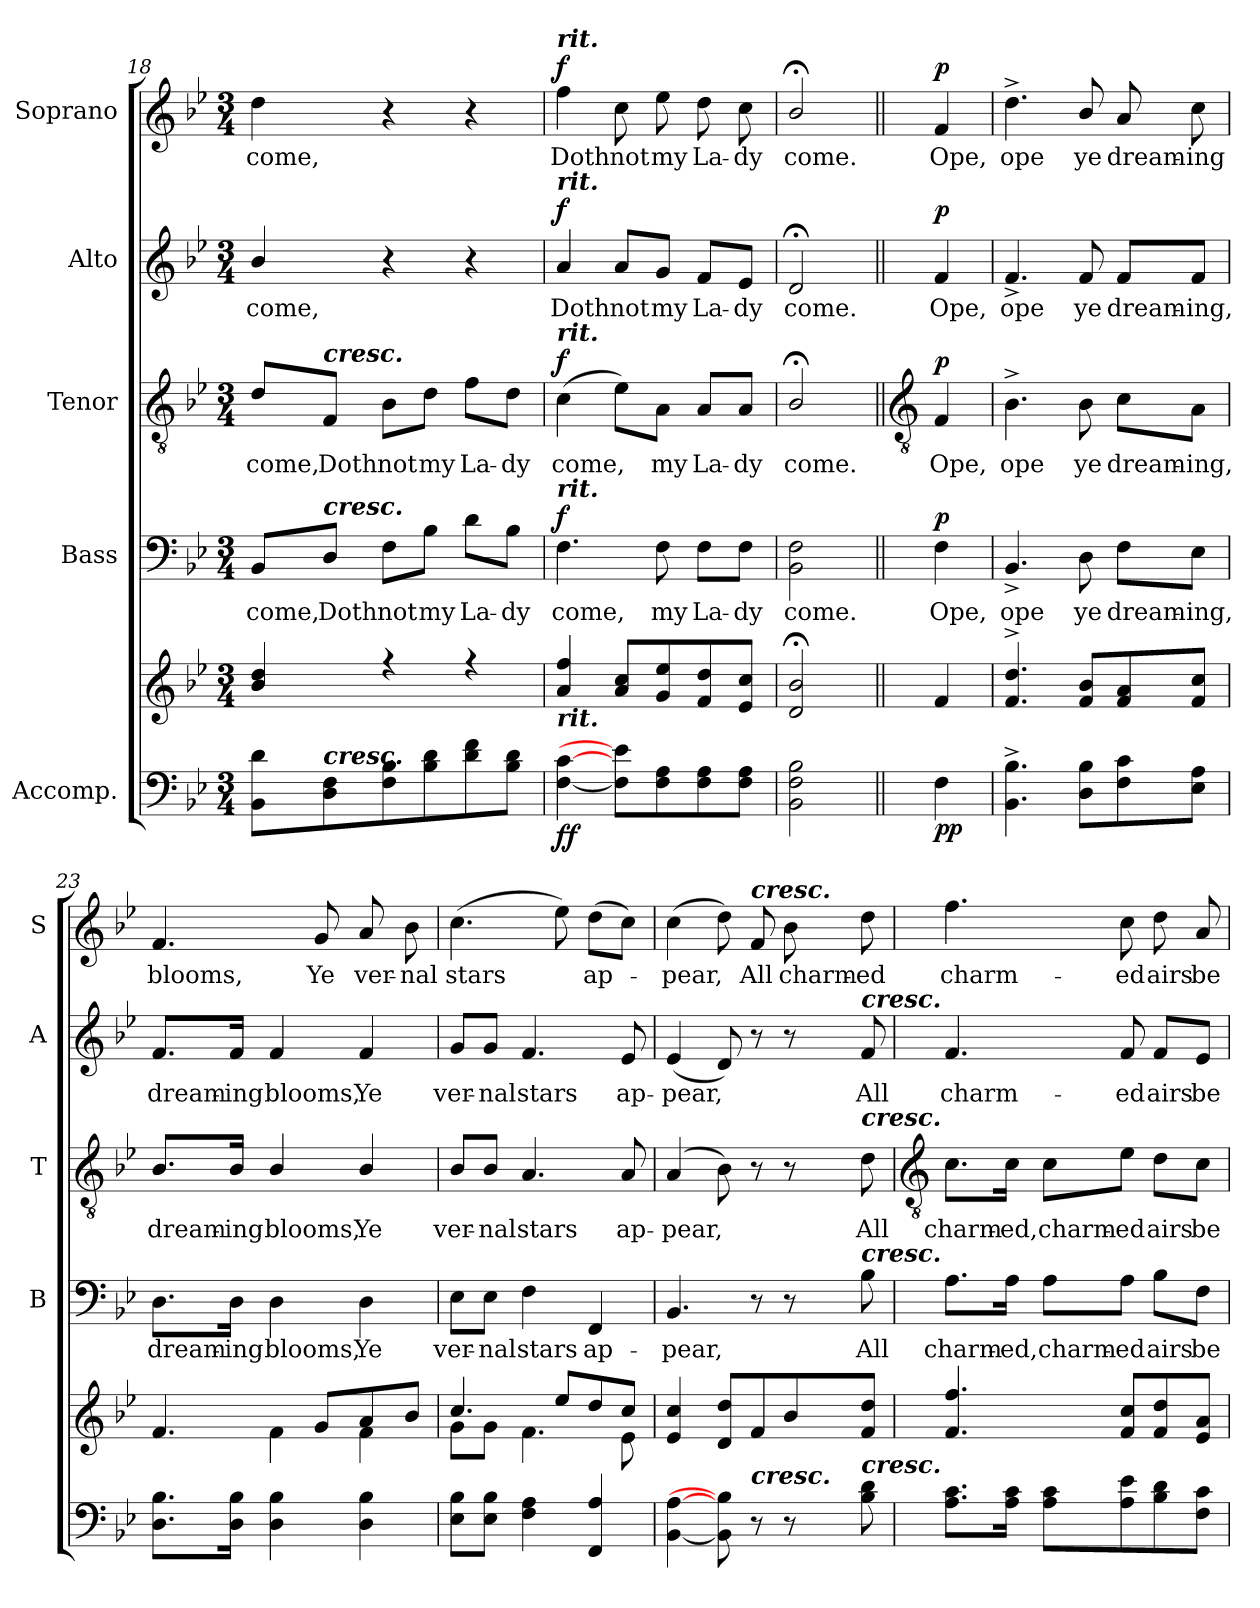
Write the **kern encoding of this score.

**kern	**kern	**dynam	**kern	**text	**dynam	**kern	**text	**dynam	**kern	**text	**dynam	**kern	**text	**dynam
*part5	*part5	*part5	*part4	*part4	*part4	*part3	*part3	*part3	*part2	*part2	*part2	*part1	*part1	*part1
*staff6	*staff5	*staff5/6	*staff4	*staff4	*staff4	*staff3	*staff3	*staff3	*staff2	*staff2	*staff2	*staff1	*staff1	*staff1
*I"Accomp.	*	*	*I"Bass	*	*	*I"Tenor	*	*	*I"Alto	*	*	*I"Soprano	*	*
*	*	*	*I'B	*	*	*I'T	*	*	*I'A	*	*	*I'S	*	*
*clefF4	*clefG2	*	*clefF4	*	*	*clefGv2	*	*	*clefG2	*	*	*clefG2	*	*
*k[b-e-]	*k[b-e-]	*	*k[b-e-]	*	*	*k[b-e-]	*	*	*k[b-e-]	*	*	*k[b-e-]	*	*
*B-:	*B-:	*	*B-:	*	*	*B-:	*	*	*B-:	*	*	*B-:	*	*
*M3/4	*M3/4	*	*M3/4	*	*	*M3/4	*	*	*M3/4	*	*	*M3/4	*	*
=18	=18	=18	=18	=18	=18	=18	=18	=18	=18	=18	=18	=18	=18	=18
*	*^	*	*	*	*	*	*	*	*	*	*	*	*	*
!	!	!LO:N:vis=1	!	!	!LO:LY:b	!	!	!LO:LY:b	!	!	!LO:LY:b	!	!	!LO:LY:b	!
8BB- 8dL	4b- 4dd	2.ryy	.	8BB-/L	come,	.	8d/L	come,	.	4b-/	come,	.	4dd	come,	.
!	!	!	!	!	!	!	!LO:TX:a:Bi:t=cresc.	!	!	!	!	!	!	!	!
!	!	!	!	!LO:TX:a:Bi:t=cresc.	!	!	!	!	!	!	!	!	!	!	!
!LO:TX:a:Bi:t=cresc.	!	!	!	!	!	!	!	!	!	!	!	!	!	!	!
!	!	!	!	!	!LO:LY:b	!	!	!LO:LY:b	!	!	!	!	!	!	!
8D 8F	.	.	.	8D/J	Doth	.	8F/J	Doth	.	.	.	.	.	.	.
!	!	!	!	!	!LO:LY:b	!	!	!LO:LY:b	!	!	!	!	!	!	!
8F 8B-	4r	.	.	8F\L	not	.	8B-\L	not	.	4r	.	.	4r	.	.
!	!	!	!	!	!LO:LY:b	!	!	!LO:LY:b	!	!	!	!	!	!	!
8B- 8d	.	.	.	8B-\J	my	.	8d\J	my	.	.	.	.	.	.	.
!	!	!	!	!	!LO:LY:b	!	!	!LO:LY:b	!	!	!	!	!	!	!
8d 8f	4r	.	.	8d\L	La-	.	8f\L	La-	.	4r	.	.	4r	.	.
!	!	!	!	!	!LO:LY:b	!	!	!LO:LY:b	!	!	!	!	!	!	!
8B- 8dJ	.	.	.	8B-\J	-dy	.	8d\J	-dy	.	.	.	.	.	.	.
=19	=19	=19	=19	=19	=19	=19	=19	=19	=19	=19	=19	=19	=19	=19	=19
!	!	!	!	!	!	!	!	!	!	!	!	!	!LO:TX:a:Bi:t=rit.	!	!
!	!	!	!	!	!	!	!	!	!	!LO:TX:a:Bi:t=rit.	!	!	!	!	!
!	!	!	!	!	!	!	!LO:TX:a:Bi:t=rit.	!	!	!	!	!	!	!	!
!	!	!	!	!LO:TX:a:Bi:t=rit.	!	!	!	!	!	!	!	!	!	!	!
!	!LO:TX:b:Bi:t=rit.	!	!	!	!	!	!	!	!	!	!	!	!	!	!
!	!	!LO:N:vis=1	!LO:DY:b=2	!	!LO:LY:b	!	!	!LO:LY:b	!	!	!LO:LY:b	!	!	!LO:LY:b	!
!	!	!	!LO:DY:n=1:b	!	!	!LO:DY:b	!	!	!LO:DY:b	!	!	!LO:DY:b	!	!	!LO:DY:b
[4F [4c	4a 4ff	2.ryy	f f	4.F	come,	f	(>4c	come,	f	4a	Doth	f	4ff	Doth	f
!	!	!	!	!	!	!	!	!	!	!	!LO:LY:b	!	!	!LO:LY:b	!
8F] 8e-]L	8a 8ccL	.	.	.	.	.	8e-\L)	.	.	8a/L	not	.	8cc	not	.
!	!	!	!	!	!LO:LY:b	!	!	!LO:LY:b	!	!	!LO:LY:b	!	!	!LO:LY:b	!
8F 8A	8g 8ee-	.	.	8F	my	.	8A\J	my	.	8g/J	my	.	8ee-	my	.
!	!	!	!	!	!LO:LY:b	!	!	!LO:LY:b	!	!	!LO:LY:b	!	!	!LO:LY:b	!
8F 8A	8f 8dd	.	.	8F\L	La-	.	8A/L	La-	.	8f/L	La-	.	8dd	La-	.
!	!	!	!	!	!LO:LY:b	!	!	!LO:LY:b	!	!	!LO:LY:b	!	!	!LO:LY:b	!
8F 8AJ	8e- 8ccJ	.	.	8F\J	-dy	.	8A/J	-dy	.	8e-/J	-dy	.	8cc	-dy	.
=20	=20	=20	=20	=20	=20	=20	=20	=20	=20	=20	=20	=20	=20	=20	=20
!	!	!	!	!	!LO:LY:b	!	!	!LO:LY:b	!	!	!LO:LY:b	!	!	!LO:LY:b	!
2BB- 2F 2B-	2d/;< 2b-/;<	2ryy	.	2BB- 2F	come.	.	2B-;</	come.	.	2d;<	come.	.	2b-;</	come.	.
!!LO:LB:g=z
=21||	=21||	=21||	=21||	=21||	=21||	=21||	=21||	=21||	=21||	=21||	=21||	=21||	=21||	=21||	=21||
*	*	*	*	*	*	*	*clefGv2	*	*	*	*	*	*	*	*
!	!	!	!LO:DY:b=2	!	!LO:LY:b	!	!	!LO:LY:b	!	!	!LO:LY:b	!	!	!LO:LY:b	!
!	!	!	!LO:DY:n=1:b	!	!	!LO:DY:b	!	!	!LO:DY:b	!	!	!LO:DY:b	!	!	!LO:DY:b
4F	4f	4ryy	p p	4F	Ope,	p	4F	Ope,	p	4f	Ope,	p	4f	Ope,	p
=22	=22	=22	=22	=22	=22	=22	=22	=22	=22	=22	=22	=22	=22	=22	=22
!	!	!LO:N:vis=1	!	!	!LO:LY:b	!	!	!LO:LY:b	!	!	!LO:LY:b	!	!	!LO:LY:b	!
4.BB-^ 4.B-^	4.f^ 4.dd^	2.ryy	.	4.BB-^	ope	.	4.B-^	ope	.	4.f^	ope	.	4.dd^	ope	.
!	!	!	!	!	!LO:LY:b	!	!	!LO:LY:b	!	!	!LO:LY:b	!	!	!LO:LY:b	!
8D 8B-L	8f 8b-L	.	.	8D	ye	.	8B-	ye	.	8f	ye	.	8b-/	ye	.
!	!	!	!	!	!LO:LY:b	!	!	!LO:LY:b	!	!	!LO:LY:b	!	!	!LO:LY:b	!
8F 8c	8f 8a	.	.	8F\L	dream-	.	8c\L	dream-	.	8f/L	dream-	.	8a	dream-	.
!	!	!	!	!	!LO:LY:b	!	!	!LO:LY:b	!	!	!LO:LY:b	!	!	!LO:LY:b	!
8E- 8AJ	8f 8ccJ	.	.	8E-\J	-ing,	.	8A\J	-ing,	.	8f/J	-ing,	.	8cc	-ing	.
=23	=23	=23	=23	=23	=23	=23	=23	=23	=23	=23	=23	=23	=23	=23	=23
!	!	!	!	!	!LO:LY:b	!	!	!LO:LY:b	!	!	!LO:LY:b	!	!	!LO:LY:b	!
8.D 8.B-L	4.f	4ryy	.	8.D\L	dream-	.	8.B-/L	dream-	.	8.f/L	dream-	.	4.f	blooms,	.
!	!	!	!	!	!LO:LY:b	!	!	!LO:LY:b	!	!	!LO:LY:b	!	!	!	!
16D 16B-J	.	.	.	16D\Jk	-ing	.	16B-/Jk	-ing	.	16f/Jk	-ing	.	.	.	.
!	!	!	!	!	!LO:LY:b	!	!	!LO:LY:b	!	!	!LO:LY:b	!	!	!	!
4D 4B-	.	4f\	.	4D	blooms,	.	4B-/	blooms,	.	4f	blooms,	.	.	.	.
!	!	!	!	!	!	!	!	!	!	!	!	!	!	!LO:LY:b	!
.	8gL	.	.	.	.	.	.	.	.	.	.	.	8g	Ye	.
!	!	!	!	!	!LO:LY:b	!	!	!LO:LY:b	!	!	!LO:LY:b	!	!	!LO:LY:b	!
4D 4B-	8a	4f\	.	4D	Ye	.	4B-/	Ye	.	4f	Ye	.	8a	ver-	.
!	!	!	!	!	!	!	!	!	!	!	!	!	!	!LO:LY:b	!
.	8b-J	.	.	.	.	.	.	.	.	.	.	.	8b-	-nal	.
=24	=24	=24	=24	=24	=24	=24	=24	=24	=24	=24	=24	=24	=24	=24	=24
!	!	!	!	!	!LO:LY:b	!	!	!LO:LY:b	!	!	!LO:LY:b	!	!	!LO:LY:b	!
8E- 8B-L	4.cc/	8g\L	.	8E-\L	ver-	.	8B-/L	ver-	.	8g/L	ver-	.	(>4.cc	stars	.
!	!	!	!	!	!LO:LY:b	!	!	!LO:LY:b	!	!	!LO:LY:b	!	!	!	!
8E- 8B-J	.	8g\J	.	8E-\J	-nal	.	8B-/J	-nal	.	8g/J	-nal	.	.	.	.
!	!	!	!	!	!LO:LY:b	!	!	!LO:LY:b	!	!	!LO:LY:b	!	!	!	!
4F 4A	.	4.f\	.	4F	stars	.	4.A	stars	.	4.f	stars	.	.	.	.
.	8ee-/L	.	.	.	.	.	.	.	.	.	.	.	8ee-)	.	.
!	!	!	!	!	!LO:LY:b	!	!	!	!	!	!	!	!	!LO:LY:b	!
4FF 4A	8dd/	.	.	4FF	ap-	.	.	.	.	.	.	.	(>8ddL	ap-	.
!	!	!	!	!	!	!	!	!LO:LY:b	!	!	!LO:LY:b	!	!	!	!
.	8cc/J	8e-\	.	.	.	.	8A	ap-	.	8e-	ap-	.	8ccJ)	.	.
=25	=25	=25	=25	=25	=25	=25	=25	=25	=25	=25	=25	=25	=25	=25	=25
!	!	!LO:N:vis=1	!	!	!LO:LY:b	!	!	!LO:LY:b	!	!	!LO:LY:b	!	!	!LO:LY:b	!
[4BB- [4A	4e- 4cc	2.ryy	.	4.BB-	-pear,	.	(<4A	-pear,	.	(<4e-	-pear,	.	(>4cc	pear,	.
8BB-] 8B-]	8d 8ddL	.	.	.	.	.	8B-)	.	.	8d)	.	.	8dd)	.	.
!	!	!	!	!	!	!	!	!	!	!	!	!	!LO:TX:a:Bi:t=cresc.	!	!
!	!LO:TX:b:Bi:t=cresc.	!	!	!	!	!	!	!	!	!	!	!	!	!	!
!	!	!	!	!	!	!	!	!	!	!	!	!	!	!LO:LY:b	!
8r	8f	.	.	8r	.	.	8r	.	.	8r	.	.	8f	All	.
!	!	!	!	!	!	!	!	!	!	!	!	!	!	!LO:LY:b	!
8r	8b-	.	.	8r	.	.	8r	.	.	8r	.	.	8b-	charm-	.
!	!	!	!	!	!	!	!	!	!	!LO:TX:a:Bi:t=cresc.	!	!	!	!	!
!	!	!	!	!	!	!	!LO:TX:a:Bi:t=cresc.	!	!	!	!	!	!	!	!
!	!	!	!	!LO:TX:a:Bi:t=cresc.	!	!	!	!	!	!	!	!	!	!	!
!LO:TX:a:Bi:t=cresc.	!	!	!	!	!	!	!	!	!	!	!	!	!	!	!
!	!	!	!	!	!LO:LY:b	!	!	!LO:LY:b	!	!	!LO:LY:b	!	!	!LO:LY:b	!
8B- 8d	8f 8ddJ	.	.	8B-	All	.	8d	All	.	8f	All	.	8dd	-ed	.
!!LO:LB:g=z
=26	=26	=26	=26	=26	=26	=26	=26	=26	=26	=26	=26	=26	=26	=26	=26
*	*	*	*	*	*	*	*clefGv2	*	*	*	*	*	*	*	*
!	!	!LO:N:vis=1	!	!	!LO:LY:b	!	!	!LO:LY:b	!	!	!LO:LY:b	!	!	!LO:LY:b	!
8.A 8.cL	4.f 4.ff	2.ryy	.	8.A\L	charm-	.	8.c\L	charm-	.	4.f	charm-	.	4.ff	charm-	.
!	!	!	!	!	!LO:LY:b	!	!	!LO:LY:b	!	!	!	!	!	!	!
16A 16cJ	.	.	.	16A\Jk	-ed,	.	16c\Jk	-ed,	.	.	.	.	.	.	.
!	!	!	!	!	!LO:LY:b	!	!	!LO:LY:b	!	!	!	!	!	!	!
8A 8cL	.	.	.	8A\L	charm-	.	8c\L	charm-	.	.	.	.	.	.	.
!	!	!	!	!	!LO:LY:b	!	!	!LO:LY:b	!	!	!LO:LY:b	!	!	!LO:LY:b	!
8A 8e-	8f 8ccL	.	.	8A\J	-ed	.	8e-\J	-ed	.	8f	-ed	.	8cc	-ed	.
!	!	!	!	!	!LO:LY:b	!	!	!LO:LY:b	!	!	!LO:LY:b	!	!	!LO:LY:b	!
8B- 8d	8f 8dd	.	.	8B-\L	airs	.	8d\L	airs	.	8f/L	airs	.	8dd	airs	.
!	!	!	!	!	!LO:LY:b	!	!	!LO:LY:b	!	!	!LO:LY:b	!	!	!LO:LY:b	!
8F 8cJ	8e- 8aJ	.	.	8F\J	be	.	8c\J	be	.	8e-/J	be	.	8a	be	.
*	*v	*v	*	*	*	*	*	*	*	*	*	*	*	*	*
=	=	=	=	=	=	=	=	=	=	=	=	=	=	=
*-	*-	*-	*-	*-	*-	*-	*-	*-	*-	*-	*-	*-	*-	*-
